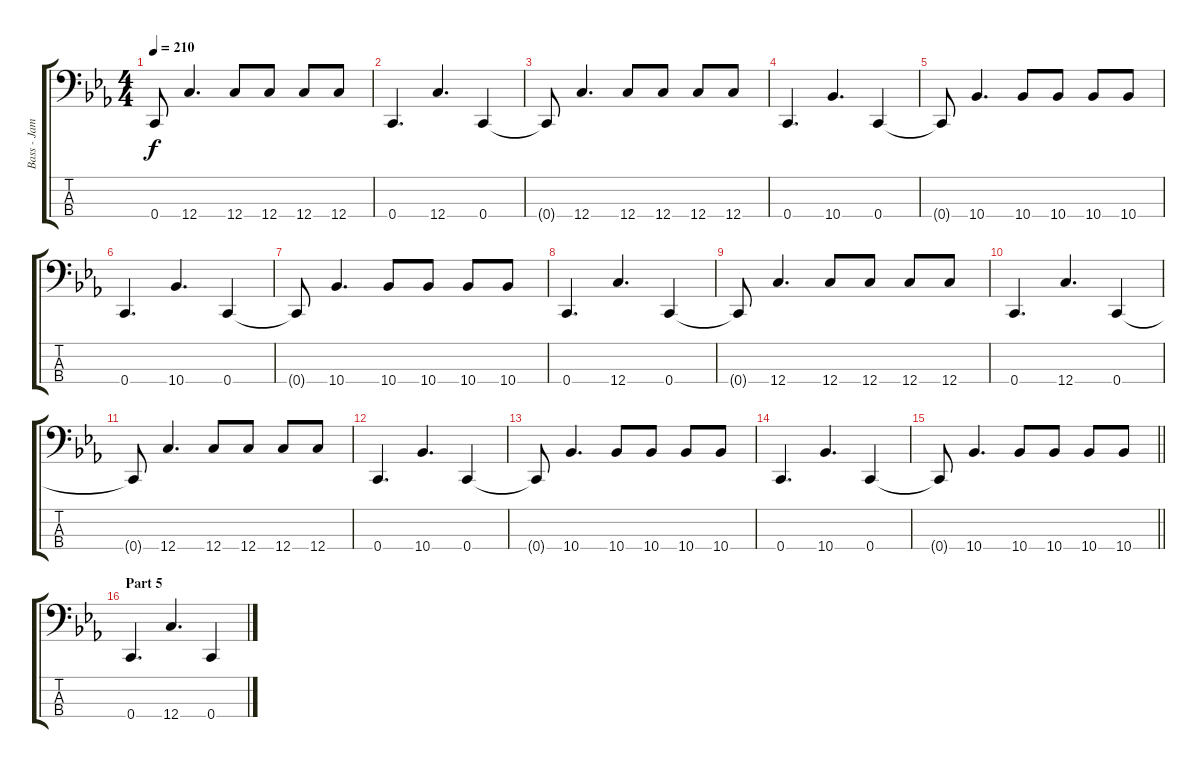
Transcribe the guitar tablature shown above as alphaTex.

\track ("Bass - James Johnston" "Bass - Jam") {instrument electricbassfinger}
\staff {score tabs}
\tuning (F2 C2 G1 C1) {hide}
\ts (4 4)
\tempo 210
\clef f4
\ks cminor
0.4{t}.8{dy f} 12.4.4{d} 12.4.8 12.4.8 12.4.8 12.4.8 |
0.4.4{d} 12.4.4{d} 0.4.4 |
0.4{t}.8 12.4.4{d} 12.4.8 12.4.8 12.4.8 12.4.8 |
0.4.4{d} 10.4.4{d} 0.4.4 |
0.4{t}.8 10.4.4{d} 10.4.8 10.4.8 10.4.8 10.4.8 |
0.4.4{d} 10.4.4{d} 0.4.4 |
0.4{t}.8 10.4.4{d} 10.4.8 10.4.8 10.4.8 10.4.8 |
0.4.4{d} 12.4.4{d} 0.4.4 |
0.4{t}.8 12.4.4{d} 12.4.8 12.4.8 12.4.8 12.4.8 |
0.4.4{d} 12.4.4{d} 0.4.4 |
0.4{t}.8 12.4.4{d} 12.4.8 12.4.8 12.4.8 12.4.8 |
0.4.4{d} 10.4.4{d} 0.4.4 |
0.4{t}.8 10.4.4{d} 10.4.8 10.4.8 10.4.8 10.4.8 |
0.4.4{d} 10.4.4{d} 0.4.4 |
\barLineRight lightlight
0.4{t}.8 10.4.4{d} 10.4.8 10.4.8 10.4.8 10.4.8 |
\section ("" "Part 5")
0.4.4{d} 12.4.4{d} 0.4.4
